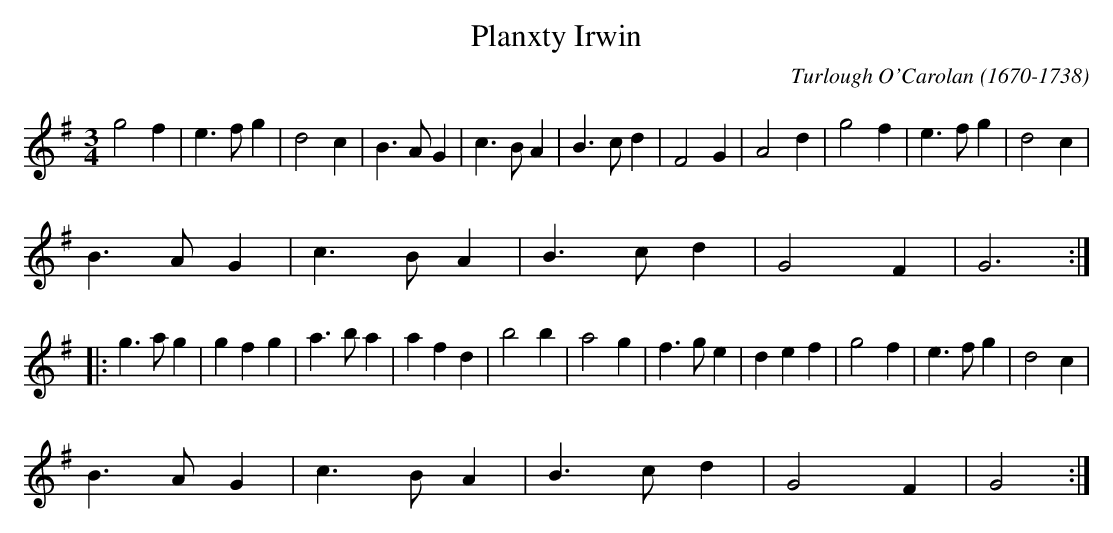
X:1
T:Planxty Irwin
C:Turlough O'Carolan (1670-1738)
M:3/4
L:1/4
K:G
g2f | e>fg | d2c | B>AG | c>BA | B>cd | F2G | A2d | g2f | e>fg | d2c |
B>AG | c>BA | B>cd | G2F | G3 ::
g>ag | gfg | a>ba | afd | b2b | a2g | f>ge | def | g2f | e>fg | d2c |
B>AG | c>BA | B>cd | G2F | G2 :|
